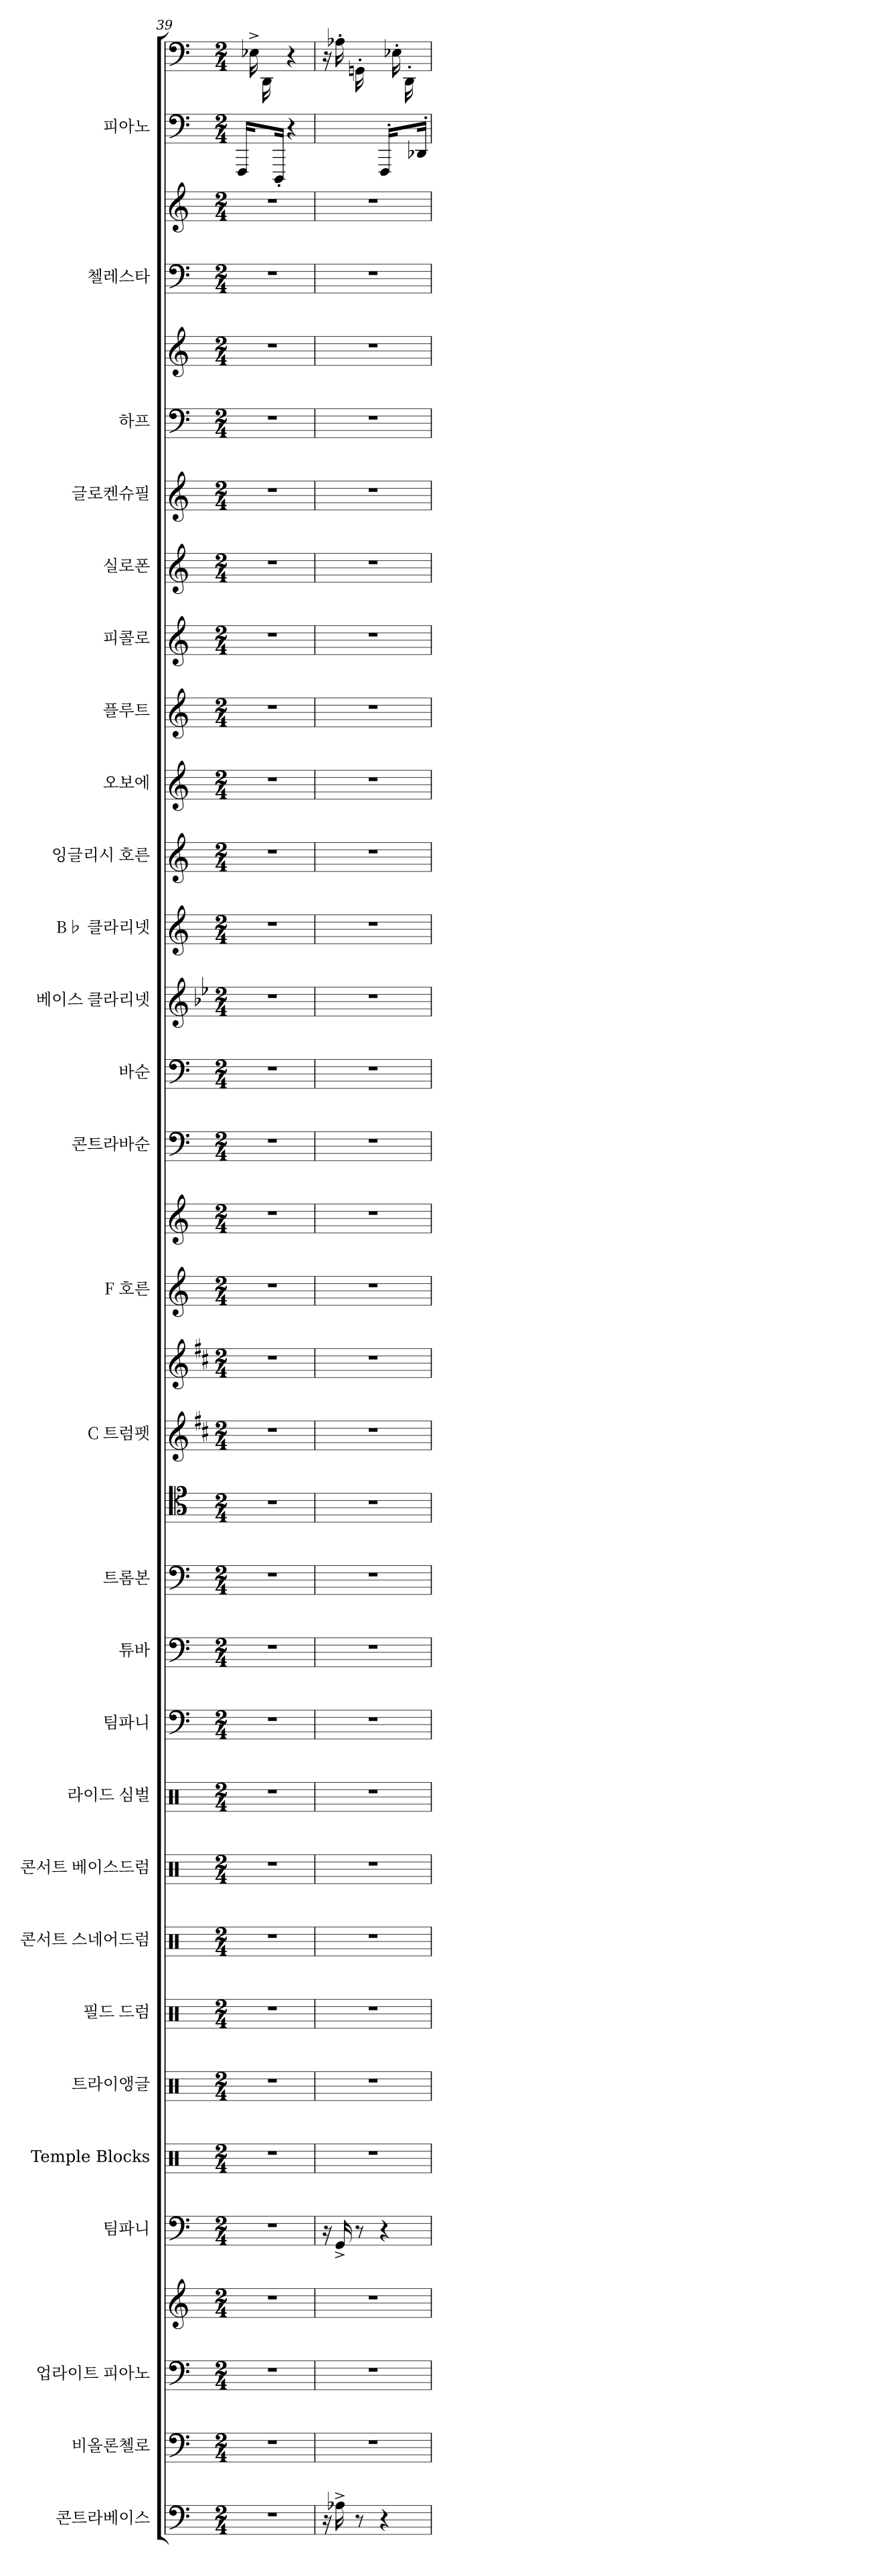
**kern	**kern	**kern	**kern	**kern	**kern	**kern	**kern	**kern	**kern	**kern	**kern	**kern	**kern	**kern	**kern	**kern	**kern	**kern	**kern	**kern	**kern	**kern	**kern	**kern	**kern	**kern	**kern	**kern	**kern	**kern	**kern	**kern	**kern	**kern
*part28	*part27	*part26	*part26	*part25	*part24	*part23	*part22	*part21	*part20	*part19	*part18	*part17	*part16	*part16	*part15	*part15	*part14	*part14	*part13	*part12	*part11	*part10	*part9	*part8	*part7	*part6	*part5	*part4	*part3	*part3	*part2	*part2	*part1	*part1
*staff35	*staff34	*staff33	*staff32	*staff31	*staff30	*staff29	*staff28	*staff27	*staff26	*staff25	*staff24	*staff23	*staff22	*staff21	*staff20	*staff19	*staff18	*staff17	*staff16	*staff15	*staff14	*staff13	*staff12	*staff11	*staff10	*staff9	*staff8	*staff7	*staff6	*staff5	*staff4	*staff3	*staff2	*staff1
*I"콘트라베이스	*I"비올론첼로	*I"업라이트 피아노	*	*I"팀파니	*I"Temple Blocks	*I"트라이앵글	*I"필드 드럼	*I"콘서트 스네어드럼	*I"콘서트 베이스드럼	*I"라이드 심벌	*I"팀파니	*I"튜바	*I"트롬본	*	*I"C 트럼펫	*	*I"F 호른	*	*I"콘트라바순	*I"바순	*I"베이스 클라리넷	*I"B♭ 클라리넷	*I"잉글리시 호른	*I"오보에	*I"플루트	*I"피콜로	*I"실로폰	*I"글로켄슈필	*I"하프	*	*I"첼레스타	*	*I"피아노	*
*	*	*	*	*	*I'Tmp. Bl.	*	*	*	*	*	*	*	*	*	*	*	*	*	*	*	*	*	*	*	*	*	*	*	*	*	*	*	*	*
*clefF4	*clefF4	*clefF4	*clefG2	*clefF4	*clefX	*clefX	*clefX	*clefX	*clefX	*clefX	*clefF4	*clefF4	*clefF4	*clefC4	*clefG2	*clefG2	*clefG2	*clefG2	*clefF4	*clefF4	*clefG2	*clefG2	*clefG2	*clefG2	*clefG2	*clefG2	*clefG2	*clefG2	*clefF4	*clefG2	*clefF4	*clefG2	*clefF4	*clefF4
*ITrd7c12	*	*	*	*	*	*	*	*	*	*	*	*	*	*	*ITrd1c2	*ITrd1c2	*ITrd4c7	*ITrd4c7	*ITrd7c12	*	*ITrd8c14	*ITrd1c2	*ITrd4c7	*	*	*ITrd-7c-12	*ITrd-7c-12	*ITrd-14c-24	*	*	*ITrd-7c-12	*ITrd-7c-12	*	*
*k[]	*k[]	*k[]	*k[]	*k[]	*k[]	*k[]	*k[]	*k[]	*k[]	*k[]	*k[]	*k[]	*k[]	*k[]	*k[]	*k[]	*k[b-]	*k[b-]	*k[]	*k[]	*k[b-e-]	*k[b-e-]	*k[b-]	*k[]	*k[]	*k[]	*k[]	*k[]	*k[]	*k[]	*k[]	*k[]	*k[]	*k[]
*M2/4	*M2/4	*M2/4	*M2/4	*M2/4	*M2/4	*M2/4	*M2/4	*M2/4	*M2/4	*M2/4	*M2/4	*M2/4	*M2/4	*M2/4	*M2/4	*M2/4	*M2/4	*M2/4	*M2/4	*M2/4	*M2/4	*M2/4	*M2/4	*M2/4	*M2/4	*M2/4	*M2/4	*M2/4	*M2/4	*M2/4	*M2/4	*M2/4	*M2/4	*M2/4
=39	=39	=39	=39	=39	=39	=39	=39	=39	=39	=39	=39	=39	=39	=39	=39	=39	=39	=39	=39	=39	=39	=39	=39	=39	=39	=39	=39	=39	=39	=39	=39	=39	=39	=39
*	*	*	*	*	*	*	*	*	*	*	*	*	*	*	*	*	*	*	*	*	*	*	*	*	*	*	*	*	*	*	*	*	*^	*
2r	2r	2r	2r	2r	2r	2r	2r	2r	2r	2r	2r	2r	2r	2r	2r	2r	2r	2r	2r	2r	2r	2r	2r	2r	2r	2r	2r	2r	2r	2r	2r	2r	16FFF/LL	4ryy	16ryy
.	.	.	.	.	.	.	.	.	.	.	.	.	.	.	.	.	.	.	.	.	.	.	.	.	.	.	.	.	.	.	.	.	8ryy	.	16E-X^\
.	.	.	.	.	.	.	.	.	.	.	.	.	.	.	.	.	.	.	.	.	.	.	.	.	.	.	.	.	.	.	.	.	.	.	16DD\
.	.	.	.	.	.	.	.	.	.	.	.	.	.	.	.	.	.	.	.	.	.	.	.	.	.	.	.	.	.	.	.	.	16DDD'/JJ	.	16ryy
.	.	.	.	.	.	.	.	.	.	.	.	.	.	.	.	.	.	.	.	.	.	.	.	.	.	.	.	.	.	.	.	.	4ryy	4r	4r
=40	=40	=40	=40	=40	=40	=40	=40	=40	=40	=40	=40	=40	=40	=40	=40	=40	=40	=40	=40	=40	=40	=40	=40	=40	=40	=40	=40	=40	=40	=40	=40	=40	=40	=40	=40
16r	2r	2r	2r	16r	2r	2r	2r	2r	2r	2r	2r	2r	2r	2r	2r	2r	2r	2r	2r	2r	2r	2r	2r	2r	2r	2r	2r	2r	2r	2r	2r	2r	8.ryy	2ryy	16r
16AA-X^\	.	.	.	16GG^/	.	.	.	.	.	.	.	.	.	.	.	.	.	.	.	.	.	.	.	.	.	.	.	.	.	.	.	.	.	.	16A-X'\LL
8r	.	.	.	8r	.	.	.	.	.	.	.	.	.	.	.	.	.	.	.	.	.	.	.	.	.	.	.	.	.	.	.	.	.	.	16GGn'\
.	.	.	.	.	.	.	.	.	.	.	.	.	.	.	.	.	.	.	.	.	.	.	.	.	.	.	.	.	.	.	.	.	16GG-X'/JJ	.	8ryy
4r	.	.	.	4r	.	.	.	.	.	.	.	.	.	.	.	.	.	.	.	.	.	.	.	.	.	.	.	.	.	.	.	.	16FFF'/LL	.	.
.	.	.	.	.	.	.	.	.	.	.	.	.	.	.	.	.	.	.	.	.	.	.	.	.	.	.	.	.	.	.	.	.	8ryy	.	16E-X'\
.	.	.	.	.	.	.	.	.	.	.	.	.	.	.	.	.	.	.	.	.	.	.	.	.	.	.	.	.	.	.	.	.	.	.	16DD'\
.	.	.	.	.	.	.	.	.	.	.	.	.	.	.	.	.	.	.	.	.	.	.	.	.	.	.	.	.	.	.	.	.	16DD-X'/JJ	.	16ryy
*	*	*	*	*	*	*	*	*	*	*	*	*	*	*	*	*	*	*	*	*	*	*	*	*	*	*	*	*	*	*	*	*	*v	*v	*
=	=	=	=	=	=	=	=	=	=	=	=	=	=	=	=	=	=	=	=	=	=	=	=	=	=	=	=	=	=	=	=	=	=	=
*-	*-	*-	*-	*-	*-	*-	*-	*-	*-	*-	*-	*-	*-	*-	*-	*-	*-	*-	*-	*-	*-	*-	*-	*-	*-	*-	*-	*-	*-	*-	*-	*-	*-	*-
